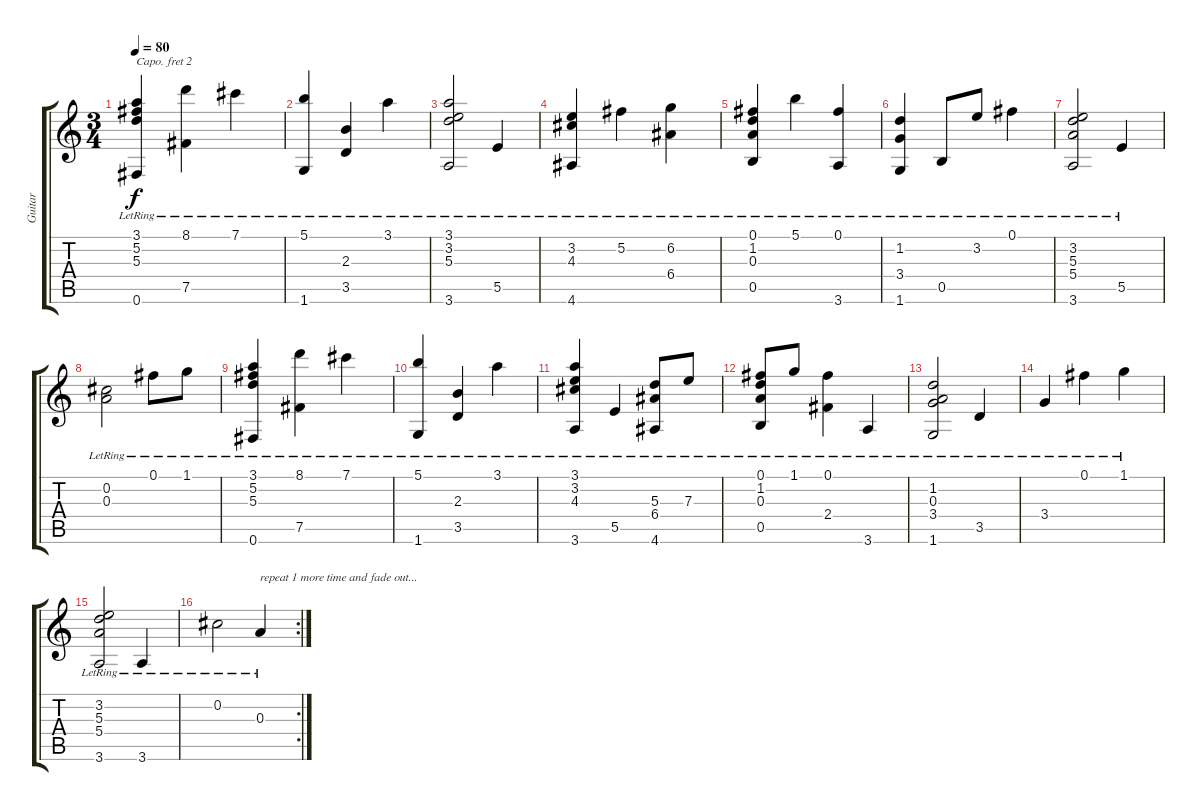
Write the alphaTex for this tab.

\track ("Guitar" "Guitar") {instrument acousticguitarnylon}
\staff {score tabs}
\capo 2
\tuning (E4 B3 G3 D3 A2 E2) {hide}
\ts (3 4)
\tempo 80
\clef g2
\ks c
(3.1{lr} 5.2{lr} 5.3{lr} 0.6{lr}).4{dy f} (8.1{lr} 7.5{lr}).4 7.1{lr}.4 |
(5.1{lr} 1.6{lr}).4 (2.3{lr} 3.5{lr}).4 3.1{lr}.4 |
(3.1{lr} 3.2{lr} 5.3{lr} 3.6{lr}).2 5.5{lr}.4 |
(3.2{lr} 4.3{lr} 4.6{lr}).4 5.2{lr}.4 (6.2{lr} 6.4{lr}).4 |
(0.1{lr} 1.2{lr} 0.3{lr} 0.5{lr}).4 5.1{lr}.4 (0.1{lr} 3.6{lr}).4 |
(1.2{lr} 3.4{lr} 1.6{lr}).4 0.5{lr}.8 3.2{lr}.8 0.1{lr}.4 |
(3.2{lr} 5.3{lr} 5.4{lr} 3.6{lr}).2 5.5{lr}.4 |
(0.2{lr} 0.3{lr}).2 0.1{lr}.8 1.1{lr}.8 |
(3.1{lr} 5.2{lr} 5.3{lr} 0.6{lr}).4 (8.1{lr} 7.5{lr}).4 7.1{lr}.4 |
(5.1{lr} 1.6{lr}).4 (2.3{lr} 3.5{lr}).4 3.1{lr}.4 |
(3.1{lr} 3.2{lr} 4.3{lr} 3.6{lr}).4 5.5{lr}.4 (5.3{lr} 6.4{lr} 4.6{lr}).8 7.3{lr}.8 |
(0.1{lr} 1.2{lr} 0.3{lr} 0.5{lr}).8 1.1{lr}.8 (0.1{lr} 2.4{lr}).4 3.6{lr}.4 |
(1.2{lr} 0.3{lr} 3.4{lr} 1.6{lr}).2 3.5{lr}.4 |
3.4{lr}.4 0.1{lr}.4 1.1{lr}.4 |
(3.2{lr} 5.3{lr} 5.4{lr} 3.6{lr}).2 3.6{lr}.4 |
\rc 2
0.2{lr}.2 0.3{lr}.4{txt "repeat 1 more time and fade out..."}
